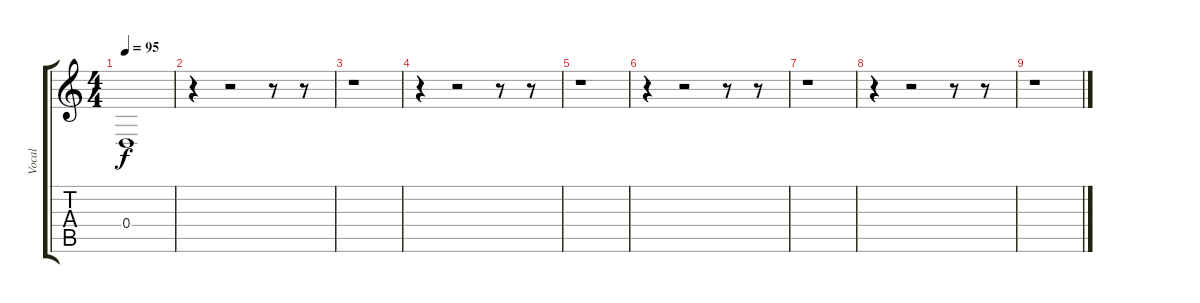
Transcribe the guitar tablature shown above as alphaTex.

\track ("Vocal" "Vocal") {instrument honkytonkpiano}
\staff {score tabs}
\tuning (E4 B3 G3 D3 A2 E2) {hide}
\ts (4 4)
\tempo 95
\clef g2
\ks c
0.4.1{dy f} |
r.4 r.2 r.8 r.8 |
r.1 |
r.4 r.2 r.8 r.8 |
r.1 |
r.4 r.2 r.8 r.8 |
r.1 |
r.4 r.2 r.8 r.8 |
r.1
